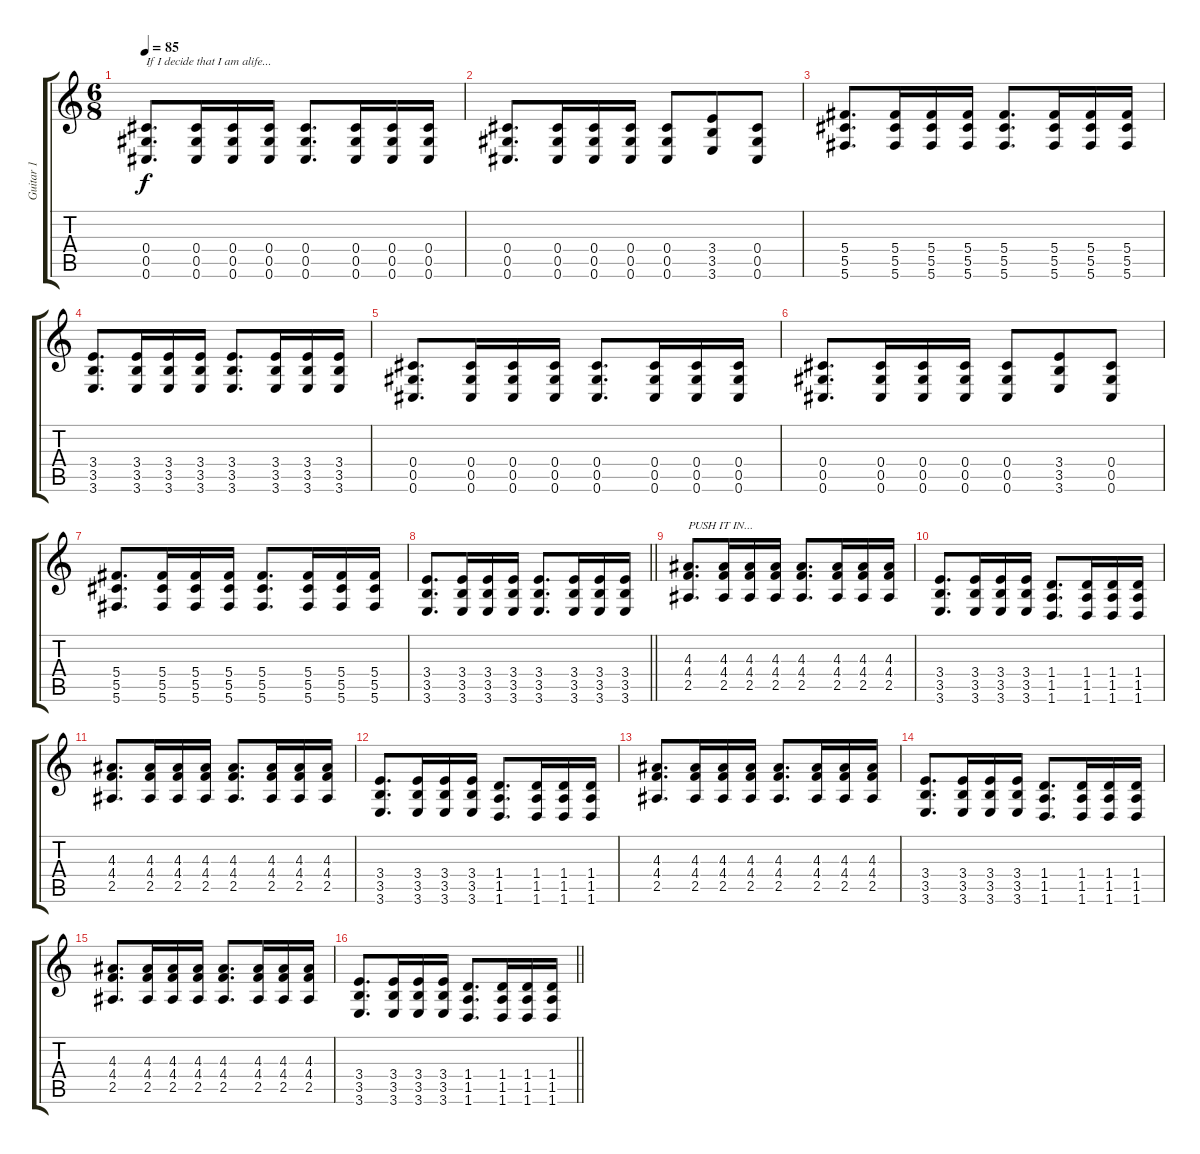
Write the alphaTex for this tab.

\track ("Guitar 1" "Guitar 1") {instrument electricguitarclean}
\staff {score tabs}
\tuning (Eb4 Bb3 Gb3 Db3 Ab2 Db2) {hide}
\ts (6 8)
\tempo 85
\clef g2
\ks c
(0.4 0.5 0.6).8{d txt "If I decide that I am alife..." dy f instrument distortionguitar} (0.4 0.5 0.6).16 (0.4 0.5 0.6).16 (0.4 0.5 0.6).16 (0.4 0.5 0.6).8{d} (0.4 0.5 0.6).16 (0.4 0.5 0.6).16 (0.4 0.5 0.6).16 |
(0.4 0.5 0.6).8{d} (0.4 0.5 0.6).16 (0.4 0.5 0.6).16 (0.4 0.5 0.6).16 (0.4 0.5 0.6).8 (3.4 3.5 3.6).8 (0.4 0.5 0.6).8 |
(5.4 5.5 5.6).8{d} (5.4 5.5 5.6).16 (5.4 5.5 5.6).16 (5.4 5.5 5.6).16 (5.4 5.5 5.6).8{d} (5.4 5.5 5.6).16 (5.4 5.5 5.6).16 (5.4 5.5 5.6).16 |
(3.4 3.5 3.6).8{d} (3.4 3.5 3.6).16 (3.4 3.5 3.6).16 (3.4 3.5 3.6).16 (3.4 3.5 3.6).8{d} (3.4 3.5 3.6).16 (3.4 3.5 3.6).16 (3.4 3.5 3.6).16 |
(0.4 0.5 0.6).8{d} (0.4 0.5 0.6).16 (0.4 0.5 0.6).16 (0.4 0.5 0.6).16 (0.4 0.5 0.6).8{d} (0.4 0.5 0.6).16 (0.4 0.5 0.6).16 (0.4 0.5 0.6).16 |
(0.4 0.5 0.6).8{d} (0.4 0.5 0.6).16 (0.4 0.5 0.6).16 (0.4 0.5 0.6).16 (0.4 0.5 0.6).8 (3.4 3.5 3.6).8 (0.4 0.5 0.6).8 |
(5.4 5.5 5.6).8{d} (5.4 5.5 5.6).16 (5.4 5.5 5.6).16 (5.4 5.5 5.6).16 (5.4 5.5 5.6).8{d} (5.4 5.5 5.6).16 (5.4 5.5 5.6).16 (5.4 5.5 5.6).16 |
\barLineRight lightlight
(3.4 3.5 3.6).8{d} (3.4 3.5 3.6).16 (3.4 3.5 3.6).16 (3.4 3.5 3.6).16 (3.4 3.5 3.6).8{d} (3.4 3.5 3.6).16 (3.4 3.5 3.6).16 (3.4 3.5 3.6).16 |
(4.3 4.4 2.5).8{d txt "PUSH IT IN..."} (4.3 4.4 2.5).16 (4.3 4.4 2.5).16 (4.3 4.4 2.5).16 (4.3 4.4 2.5).8{d} (4.3 4.4 2.5).16 (4.3 4.4 2.5).16 (4.3 4.4 2.5).16 |
(3.4 3.5 3.6).8{d} (3.4 3.5 3.6).16 (3.4 3.5 3.6).16 (3.4 3.5 3.6).16 (1.4 1.5 1.6).8{d} (1.4 1.5 1.6).16 (1.4 1.5 1.6).16 (1.4 1.5 1.6).16 |
(4.3 4.4 2.5).8{d} (4.3 4.4 2.5).16 (4.3 4.4 2.5).16 (4.3 4.4 2.5).16 (4.3 4.4 2.5).8{d} (4.3 4.4 2.5).16 (4.3 4.4 2.5).16 (4.3 4.4 2.5).16 |
(3.4 3.5 3.6).8{d} (3.4 3.5 3.6).16 (3.4 3.5 3.6).16 (3.4 3.5 3.6).16 (1.4 1.5 1.6).8{d} (1.4 1.5 1.6).16 (1.4 1.5 1.6).16 (1.4 1.5 1.6).16 |
(4.3 4.4 2.5).8{d} (4.3 4.4 2.5).16 (4.3 4.4 2.5).16 (4.3 4.4 2.5).16 (4.3 4.4 2.5).8{d} (4.3 4.4 2.5).16 (4.3 4.4 2.5).16 (4.3 4.4 2.5).16 |
(3.4 3.5 3.6).8{d} (3.4 3.5 3.6).16 (3.4 3.5 3.6).16 (3.4 3.5 3.6).16 (1.4 1.5 1.6).8{d} (1.4 1.5 1.6).16 (1.4 1.5 1.6).16 (1.4 1.5 1.6).16 |
(4.3 4.4 2.5).8{d} (4.3 4.4 2.5).16 (4.3 4.4 2.5).16 (4.3 4.4 2.5).16 (4.3 4.4 2.5).8{d} (4.3 4.4 2.5).16 (4.3 4.4 2.5).16 (4.3 4.4 2.5).16 |
\barLineRight lightlight
(3.4 3.5 3.6).8{d} (3.4 3.5 3.6).16 (3.4 3.5 3.6).16 (3.4 3.5 3.6).16 (1.4 1.5 1.6).8{d} (1.4 1.5 1.6).16 (1.4 1.5 1.6).16 (1.4 1.5 1.6).16
